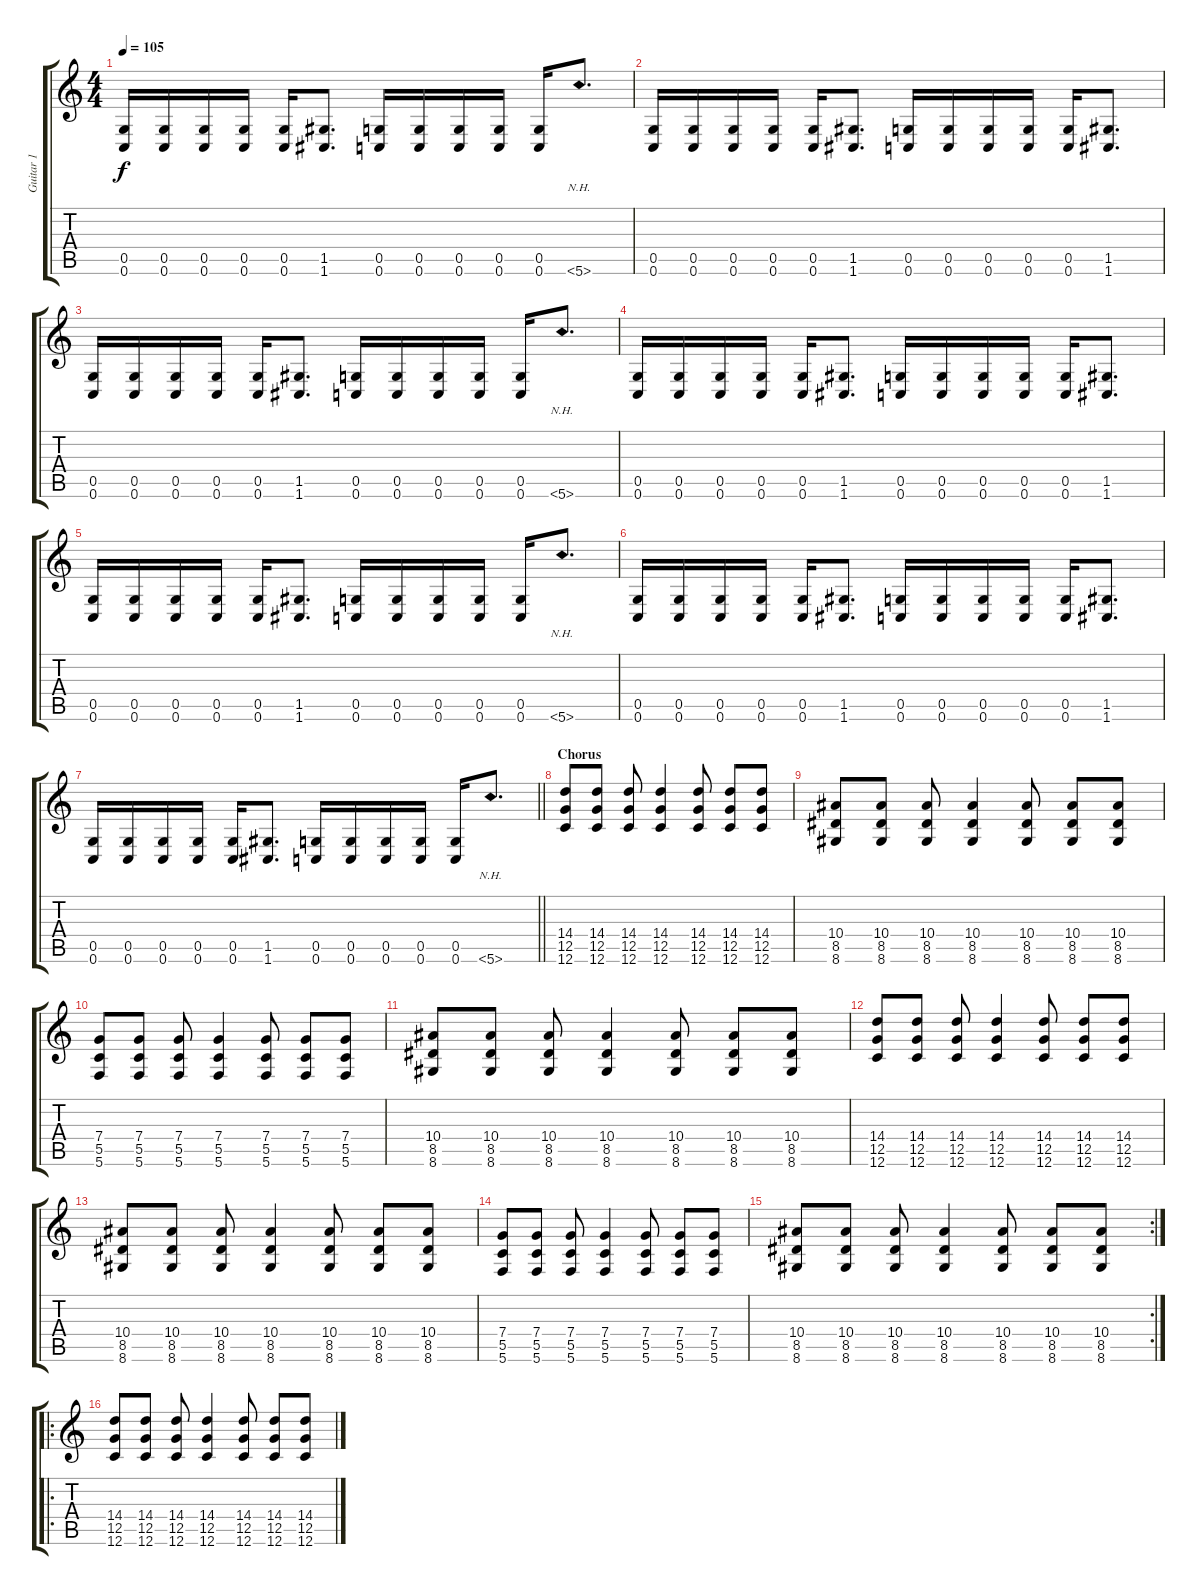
\track ("Guitar 1" "Guitar 1") {instrument distortionguitar}
\staff {score tabs}
\tuning (D4 A3 F3 C3 G2 C2) {hide}
\ts (4 4)
\tempo 105
\clef g2
\ks c
(0.5 0.6).16{dy f} (0.5 0.6).16 (0.5 0.6).16 (0.5 0.6).16 (0.5 0.6).16 (1.5 1.6).8{d} (0.5 0.6).16 (0.5 0.6).16 (0.5 0.6).16 (0.5 0.6).16 (0.5 0.6).16 5.6{nh}.8{d} |
(0.5 0.6).16 (0.5 0.6).16 (0.5 0.6).16 (0.5 0.6).16 (0.5 0.6).16 (1.5 1.6).8{d} (0.5 0.6).16 (0.5 0.6).16 (0.5 0.6).16 (0.5 0.6).16 (0.5 0.6).16 (1.5 1.6).8{d} |
(0.5 0.6).16 (0.5 0.6).16 (0.5 0.6).16 (0.5 0.6).16 (0.5 0.6).16 (1.5 1.6).8{d} (0.5 0.6).16 (0.5 0.6).16 (0.5 0.6).16 (0.5 0.6).16 (0.5 0.6).16 5.6{nh}.8{d} |
(0.5 0.6).16 (0.5 0.6).16 (0.5 0.6).16 (0.5 0.6).16 (0.5 0.6).16 (1.5 1.6).8{d} (0.5 0.6).16 (0.5 0.6).16 (0.5 0.6).16 (0.5 0.6).16 (0.5 0.6).16 (1.5 1.6).8{d} |
(0.5 0.6).16 (0.5 0.6).16 (0.5 0.6).16 (0.5 0.6).16 (0.5 0.6).16 (1.5 1.6).8{d} (0.5 0.6).16 (0.5 0.6).16 (0.5 0.6).16 (0.5 0.6).16 (0.5 0.6).16 5.6{nh}.8{d} |
(0.5 0.6).16 (0.5 0.6).16 (0.5 0.6).16 (0.5 0.6).16 (0.5 0.6).16 (1.5 1.6).8{d} (0.5 0.6).16 (0.5 0.6).16 (0.5 0.6).16 (0.5 0.6).16 (0.5 0.6).16 (1.5 1.6).8{d} |
\barLineRight lightlight
(0.5 0.6).16 (0.5 0.6).16 (0.5 0.6).16 (0.5 0.6).16 (0.5 0.6).16 (1.5 1.6).8{d} (0.5 0.6).16 (0.5 0.6).16 (0.5 0.6).16 (0.5 0.6).16 (0.5 0.6).16 5.6{nh}.8{d} |
\section ("" "Chorus")
(14.4 12.5 12.6).8 (14.4 12.5 12.6).8 (14.4 12.5 12.6).8 (14.4 12.5 12.6).4 (14.4 12.5 12.6).8 (14.4 12.5 12.6).8 (14.4 12.5 12.6).8 |
(10.4 8.5 8.6).8 (10.4 8.5 8.6).8 (10.4 8.5 8.6).8 (10.4 8.5 8.6).4 (10.4 8.5 8.6).8 (10.4 8.5 8.6).8 (10.4 8.5 8.6).8 |
(7.4 5.5 5.6).8 (7.4 5.5 5.6).8 (7.4 5.5 5.6).8 (7.4 5.5 5.6).4 (7.4 5.5 5.6).8 (7.4 5.5 5.6).8 (7.4 5.5 5.6).8 |
(10.4 8.5 8.6).8 (10.4 8.5 8.6).8 (10.4 8.5 8.6).8 (10.4 8.5 8.6).4 (10.4 8.5 8.6).8 (10.4 8.5 8.6).8 (10.4 8.5 8.6).8 |
(14.4 12.5 12.6).8 (14.4 12.5 12.6).8 (14.4 12.5 12.6).8 (14.4 12.5 12.6).4 (14.4 12.5 12.6).8 (14.4 12.5 12.6).8 (14.4 12.5 12.6).8 |
(10.4 8.5 8.6).8 (10.4 8.5 8.6).8 (10.4 8.5 8.6).8 (10.4 8.5 8.6).4 (10.4 8.5 8.6).8 (10.4 8.5 8.6).8 (10.4 8.5 8.6).8 |
(7.4 5.5 5.6).8 (7.4 5.5 5.6).8 (7.4 5.5 5.6).8 (7.4 5.5 5.6).4 (7.4 5.5 5.6).8 (7.4 5.5 5.6).8 (7.4 5.5 5.6).8 |
\rc 2
(10.4 8.5 8.6).8 (10.4 8.5 8.6).8 (10.4 8.5 8.6).8 (10.4 8.5 8.6).4 (10.4 8.5 8.6).8 (10.4 8.5 8.6).8 (10.4 8.5 8.6).8 |
\ro
(14.4 12.5 12.6).8 (14.4 12.5 12.6).8 (14.4 12.5 12.6).8 (14.4 12.5 12.6).4 (14.4 12.5 12.6).8 (14.4 12.5 12.6).8 (14.4 12.5 12.6).8
